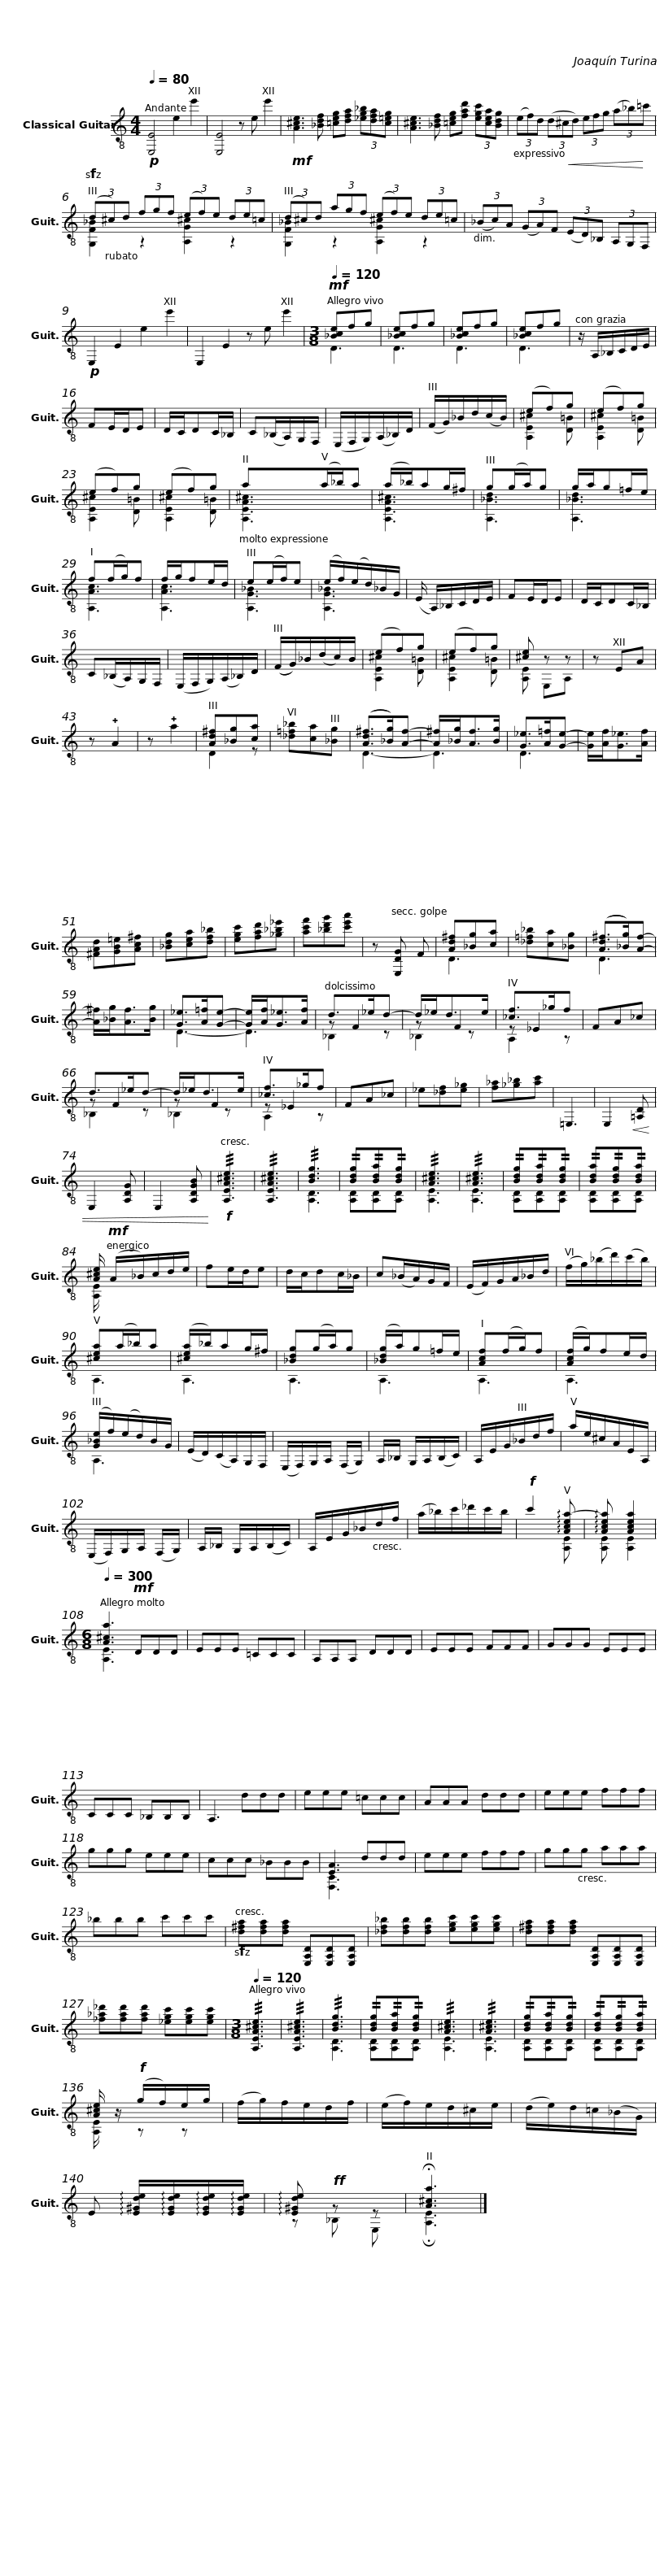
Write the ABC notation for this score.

X:1
%%score ( 1 2 3 )
L:1/8
Q:1/4=80
M:4/4
I:linebreak $
K:C
V:1 treble-8
V:2 treble-8
V:3 treble-8
V:1
!p! [E,E]4 e2 e'2 | [E,E]4 z e e'2 |!mf! [A^ce]3 [_Bdf] [=ceg][dfa] (3[_eg_b][dfa][c=eg] |$ [A^ce]3 [_Bdf] [=ceg][fad'] (3[egc'][cea][Bdg] | (3(ef)d (3(d!<(!^cd) (3efg (3(a_b)!<)!=c' |$ %5
!sfz! (3(d^c)d (3fgf (3(ef)e (3de=c | (3(d^c)d (3agf (3(ef)e (3de=c |$ (3(_Bc)A (3(GA)F (3(ED)_B, (3A,G,F, |!p! E,2 E2 e2 e'2 | E,2 E2 z e e'2 |$ %10
[M:3/8][Q:1/4=120]!mf! [_Bce]fg | [_Bce]fg | [_Bce]fg | [_Bce]fg | z/ A,/_B,/C/D/E/ | %15
 FE/D/E | D/C/DC/_B,/ |$ C(_B,/A,/)G,/F,/ | (E,/F,/G,/)(A,/_B,/)D/ | (F/G/)_B/d/(c/B/) | %20
 (ef)g | (ef)g | (ef)g |$ (ef)g | a(a/_b/)a | %25
 (a/_b/)ag/^f/ | g(g/a/)g | g/a/g=f/e/ | f(f/g/)f | f/g/fe/d/ |$ %30
 e(e/f/)e | (e/f/)(e/d/)_B/G/ | (E/ A,/)_B,/C/D/E/ | FE/D/E | D/C/DC/_B,/ | %35
 C(_B,/A,/)G,/F,/ |$ (E,/F,/G,/)(A,/_B,/)D/ | ((F/G/))_B/(d/c/)B/ | (ef)g | (ef)g | %40
 [^ce] z z | z EA | z !plus!A2 | z !plus!a2 |$ [Ad^f][_Bg][ca] | %45
 [_d=f_b][ca][_Bg] | (([Ad^f]>[_Bg]))[Af]- | [A^f]/[_Bg]<[Af][Bg]/ | [G_e]>[A=f][Ge]- | [Ge]/[Af]<[G_e][Af]/ | %50
 [^FAd][GB=e][Ac^f] |$ [_Bdg][cea][df_b] | [egc'][fad'][_g_b_e'] | [ac'f'][_bd'g'][c'e'a'] | z [E,DG] F | %55
 [Ad^f][_Bg][ca] | [_d=f_b][ca][_Bg] | (([Ad^f]>[_Bg]))[Af]- | [A^f]/[_Bg]<[Af][Bg]/ |$ [G_e]>[A=f][Ge]- | %60
 [Ge]/[Af]<[G_e][Af]/ | d>_ed- | d/_e<de/ | [_cf]>_gf | FA_c | %65
 d>_ed- |$ d/_e<de/ | [_cf]>_gf | FA_c | _e[_df][e_g] | %70
 [f_a][_g_b][ac'] | =E,3 | E,2!<(! [=A,D] | E,2 [A,DG] | E,2 [A,DGB]!<)! |$ %75
!f! !///![A,EA^ce]3 | !///![A,EA^ce]3 | !///![Bdg]3 | !//![Bdg]!//![Bda]!//![Bdg] | !///![A^ce]3 | %80
 !///![A^ce]3 | !//![Bdg]!//![Bda]!//![Bdg] | !//![Bda]!//![Bdg]!//![Bda] | [A^ce]/!mf! (A/_B/)c/d/e/ | fe/d/e |$ %85
 d/c/dc/_B/ | c(_B/A/)G/F/ | (E/F/)G/A/_B/d/ | (f/g/)(_b/d'/)(c'/b/) | [^cea](a/_b/)a |$ %90
 ([^cea]/_b/)ag/^f/ | [_Bdg](g/a/)g | ([_Bdg]/a/)g=f/e/ | [Acf](f/g/)f | ([Acf]/g/)fe/d/ | %95
 ([G_Be]/f/)(e/d/)B/G/ |$ (E/D/)(C/A,/)G,/F,/ | (E,/F,/)G,/A,/ (F,/G,/) |A,/_B,/ G,/A,/(B,/C/) | A,/E/G/_B/d/f/ | %100
 a/e/^c/A/E/A,/ |$ (E,/F,/)G,/A,/ (F,/G,/) |A,/_B,/ G,/A,/(B,/C/) | A,/E/G/_B/d/f/ | (a/_b/)c'/_d'/c'/b/ | %105
!f! c'2 !arpeggio![Acea-] | !arpeggio![Acea] [Acea]2 |$[M:6/8][Q:1/4=300] [A^ca]3!mf! DDD | EEE =CCC | A,A,A, DDD | %110
 EEE FFF |$ GGG EEE | CCC _B,B,B, | A,3 ddd | eee =ccc |$ %115
 AAA ddd | eee fff | ggg eee | ccc _BBB |$ [EA]3 ddd | %120
 eee fff | ggg aaa | _bbb c'c'c' |$!sfz! [d^fa][dfa][dfa] [E,A,D][E,A,D][E,A,D] | [_df_b][dfb][dfb] [egc'][egc'][egc'] | %125
 [d^fa][dfa][dfa] [E,A,D][E,A,D][E,A,D] | [_f_a_d'][fad'][fad'] [_egc'][egc'][egc'] |$[M:3/8][Q:1/4=120] !///![A,EA^ce]3 | !///![A,EA^ce]3 | !///![Bdg]3 | %130
 !//![Bdg]!//![Bda]!//![Bdg] | !///![A^ce]3 | !///![A^ce]3 | !//![Bdg]!//![Bda]!//![Bdg] | !//![Bda]!//![Bdg]!//![Bda] | %135
 [A^ce]/ z/!f! (g/f/)e/g/ |$ (f/g/)f/e/d/f/ | (e/f/)e/d/^c/e/ | (d/e/)d/=c/(_B/G/) | E !arpeggio![E^Gde]/!arpeggio![EGde]/!arpeggio![EGde]/!arpeggio![EGde]/ | %140
 !arpeggio![E^Gde]!ff! z z | !fermata![A^ca]3 |] %142
V:2
 x8 | x8 | x8 |$ x8 | x8 |$ %5
 [G,F_B]2 z2 [A,G^c]2 z2 | [G,F_B]2 z2 [A,G^c]2 z2 |$ x8 | x8 | x8 |$ %10
[M:3/8] D3 | D3 | D3 | D3 | x3 | %15
 x3 | x3 |$ x3 | x3 | x3 | %20
 [A,E^c]2 [D=B] | [A,E^c]2 [D=B] | [A,E^c]2 [D=B] |$ [A,E^c]2 [D=B] | [A,EA^c]3 | %25
 [A,EA^c]3 | [A,_Bd]3 | [A,_Bd]3 | [A,Ac]3 | [A,Ac]3 |$ %30
 [A,G_B]3 | [A,G_B]3 | x3 | x3 | x3 | %35
 x3 |$ x3 | x3 | [A,E^c]2 [D=B] | [A,E^c]2 [D=B] | %40
 [A,E] E,A, | x3 | x3 | x3 |$ D2 z | %45
 x3 | D3- | D3 | D3 | x3 | %50
 x3 |$ x3 | x3 | x3 | x3 | %55
 D3 | x3 | D3 | x3 |$ D3- | %60
 D3 | z F2 | z F2 | z _E2 | x3 | %65
 z F2 |$ z F2 | z _E2 | x3 | x3 | %70
 x3 | x3 | x3 | x3 | x3 |$ %75
 x3 | x3 | [A,D]3 | [A,D][A,D][A,D] | [A,E]3 | %80
 [A,E]3 | [A,D][A,D][A,D] | [A,D][A,D][A,D] | [A,E]/ x5/2 | x3 |$ %85
 x3 | x3 | x3 | x3 | A,3 |$ %90
 A,3 | A,3 | A,3 | A,3 | A,3 | %95
 A,3 |$ x3 | x3 | x3 | x3 | %100
 x3 |$ x3 | x3 | x3 | x3 | %105
 x2 [A,E] | [A,E] [A,E]2 |$[M:6/8] [A,E]3 x3 | x6 | x6 | %110
 x6 |$ x6 | x6 | x6 | x6 |$ %115
 x6 | x6 | x6 | x6 |$ [F,C]3 x3 | %120
 x6 | x6 | x6 |$ x6 | x6 | %125
 x6 | x6 |$[M:3/8] x3 | x3 | [A,D]3 | %130
 [A,D][A,D][A,D] | [A,E]3 | [A,E]3 | [A,D][A,D][A,D] | [A,D][A,D][A,D] | %135
 [A,E]/ z/ z z |$ x3 | x3 | x3 | x3 | %140
 z _B, E, | !fermata![A,E]3 |] %142
V:3
 x8 | x8 | x8 |$ x8 | x8 |$ %5
 x8 | x8 |$ x8 | x8 | x8 |$ %10
[M:3/8] x3 | x3 | x3 | x3 | x3 | %15
 x3 | x3 |$ x3 | x3 | x3 | %20
 x3 | x3 | x3 |$ x3 | x3 | %25
 x3 | x3 | x3 | x3 | x3 |$ %30
 x3 | x3 | x3 | x3 | x3 | %35
 x3 |$ x3 | x3 | x3 | x3 | %40
 x3 | x3 | x x2 | x x2 |$ x3 | %45
 x3 | x3 | x3 | x3 | x3 | %50
 x3 |$ x3 | x3 | x3 | x3 | %55
 x3 | x3 | x3 | x3 |$ x3 | %60
 x3 | _B,2 z | _B,2 z | A,2 z | x3 | %65
 _B,2 z |$ _B,2 z | A,2 z | x3 | x3 | %70
 x3 | x3 | x3 | x3 | x3 |$ %75
 x3 | x3 | x3 | x3 | x3 | %80
 x3 | x3 | x3 | x3 | x3 |$ %85
 x3 | x3 | x3 | x3 | x3 |$ %90
 x3 | x3 | x3 | x3 | x3 | %95
 x3 |$ x3 | x3 | x3 | x3 | %100
 x3 |$ x3 | x3 | x3 | x3 | %105
 x3 | x3 |$[M:6/8] x6 | x6 | x6 | %110
 x6 |$ x6 | x6 | x6 | x6 |$ %115
 x6 | x6 | x6 | x6 |$ x6 | %120
 x6 | x6 | x6 |$ x6 | x6 | %125
 x6 | x6 |$[M:3/8] x3 | x3 | x3 | %130
 x3 | x3 | x3 | x3 | x3 | %135
 x3 |$ x3 | x3 | x3 | x3 | %140
 x3 | x3 |] %142
